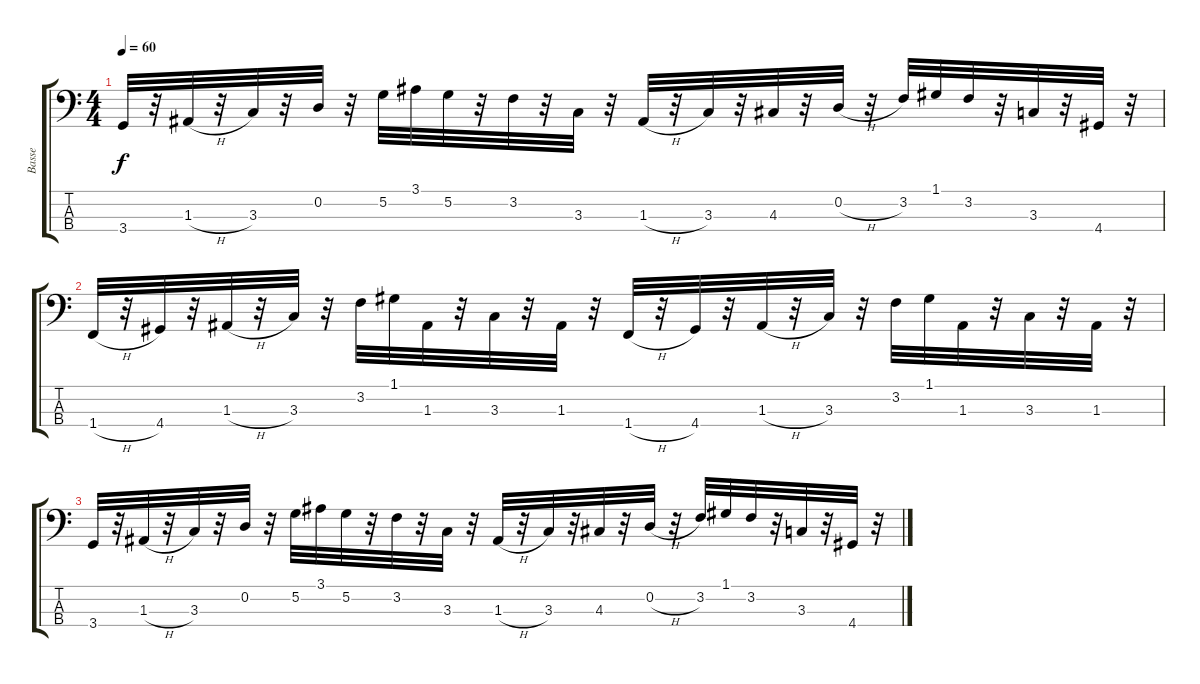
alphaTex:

\track ("Basse" "Basse") {instrument electricbassfinger}
\staff {score tabs}
\tuning (G2 D2 A1 E1) {hide}
\ts (4 4)
\tempo 60
\clef f4
\ks c
3.4.32{dy f} r.32 1.3{h}.32 r.32 3.3.32 r.32 0.2.32 r.32 5.2.32 3.1.32 5.2.32 r.32 3.2.32 r.32 3.3.32 r.32 1.3{h}.32 r.32 3.3.32 r.32 4.3.32 r.32 0.2{h}.32 r.32 3.2.32 1.1.32 3.2.32 r.32 3.3.32 r.32 4.4.32 r.32 |
1.4{h}.32 r.32 4.4.32 r.32 1.3{h}.32 r.32 3.3.32 r.32 3.2.32 1.1.32 1.3.32 r.32 3.3.32 r.32 1.3.32 r.32 1.4{h}.32 r.32 4.4.32 r.32 1.3{h}.32 r.32 3.3.32 r.32 3.2.32 1.1.32 1.3.32 r.32 3.3.32 r.32 1.3.32 r.32 |
3.4.32 r.32 1.3{h}.32 r.32 3.3.32 r.32 0.2.32 r.32 5.2.32 3.1.32 5.2.32 r.32 3.2.32 r.32 3.3.32 r.32 1.3{h}.32 r.32 3.3.32 r.32 4.3.32 r.32 0.2{h}.32 r.32 3.2.32 1.1.32 3.2.32 r.32 3.3.32 r.32 4.4.32 r.32
